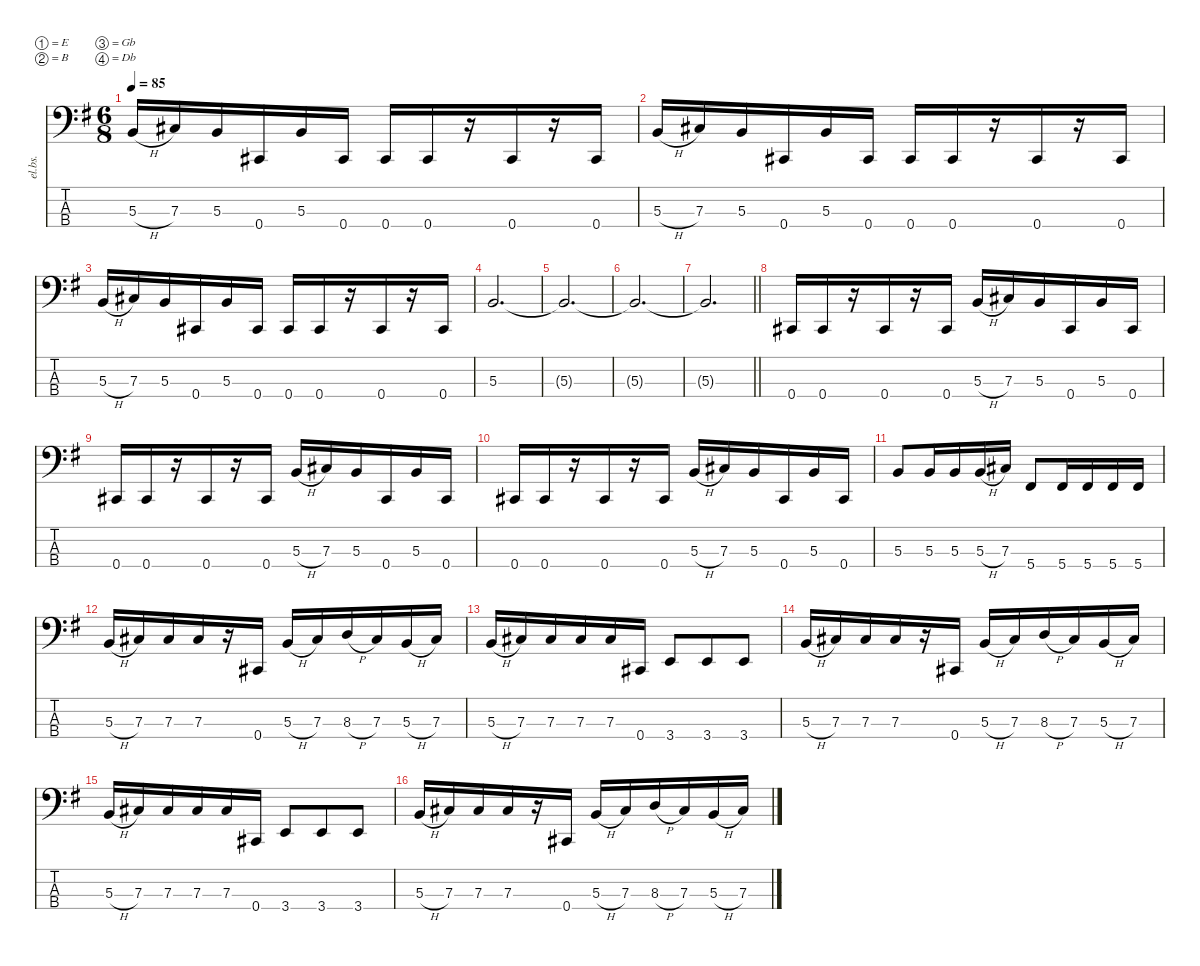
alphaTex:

\defaultSystemsLayout 4
\hideDynamics
\bracketExtendMode nobrackets
\otherSystemsTrackNameOrientation horizontal
\track ("Paz Lenchantin" "el.bs.") {instrument electricbasspick}
\staff {score tabs}
\tuning (E2 B1 Gb1 Db1)
\ts (6 8)
\tempo 85
\clef f4
\ks eminor
5.3{h acc forcenatural}.16{dy f} 7.3{acc #}.16 5.3{acc forcenatural}.16 0.4{acc #}.16 5.3{acc forcenatural}.16 0.4{acc #}.16 0.4{acc #}.16 0.4{acc #}.16 r.16 0.4{acc #}.16 r.16 0.4{acc #}.16 |
5.3{h acc forcenatural}.16 7.3{acc #}.16 5.3{acc forcenatural}.16 0.4{acc #}.16 5.3{acc forcenatural}.16 0.4{acc #}.16 0.4{acc #}.16 0.4{acc #}.16 r.16 0.4{acc #}.16 r.16 0.4{acc #}.16 |
5.3{h acc forcenatural}.16 7.3{acc #}.16 5.3{acc forcenatural}.16 0.4{acc #}.16 5.3{acc forcenatural}.16 0.4{acc #}.16 0.4{acc #}.16 0.4{acc #}.16 r.16 0.4{acc #}.16 r.16 0.4{acc #}.16 |
5.3{acc forcenatural}.2{d} |
5.3{t acc forcenatural}.2{d} |
5.3{t acc forcenatural}.2{d} |
\barLineRight lightlight
5.3{t acc forcenatural}.2{d} |
0.4{acc #}.16 0.4{acc #}.16 r.16 0.4{acc #}.16 r.16 0.4{acc #}.16 5.3{h acc forcenatural}.16 7.3{acc #}.16 5.3{acc forcenatural}.16 0.4{acc #}.16 5.3{acc forcenatural}.16 0.4{acc #}.16 |
0.4{acc #}.16 0.4{acc #}.16 r.16 0.4{acc #}.16 r.16 0.4{acc #}.16 5.3{h acc forcenatural}.16 7.3{acc #}.16 5.3{acc forcenatural}.16 0.4{acc #}.16 5.3{acc forcenatural}.16 0.4{acc #}.16 |
0.4{acc #}.16 0.4{acc #}.16 r.16 0.4{acc #}.16 r.16 0.4{acc #}.16 5.3{h acc forcenatural}.16 7.3{acc #}.16 5.3{acc forcenatural}.16 0.4{acc #}.16 5.3{acc forcenatural}.16 0.4{acc #}.16 |
5.3{acc forcenatural}.8 5.3{acc forcenatural}.16 5.3{acc forcenatural}.16 5.3{h acc forcenatural}.16 7.3{acc #}.16 5.4{acc #}.8 5.4{acc #}.16 5.4{acc #}.16 5.4{acc #}.16 5.4{acc #}.16 |
5.3{h acc forcenatural}.16 7.3{acc #}.16 7.3{acc #}.16 7.3{acc #}.16 r.16 0.4{acc #}.16 5.3{h acc forcenatural}.16 7.3{acc #}.16 8.3{h acc forcenatural}.16 7.3{acc #}.16 5.3{h acc forcenatural}.16 7.3{acc #}.16 |
5.3{h acc forcenatural}.16 7.3{acc #}.16 7.3{acc #}.16 7.3{acc #}.16 7.3{acc #}.16 0.4{acc #}.16 3.4{acc forcenatural}.8 3.4{acc forcenatural}.8 3.4{acc forcenatural}.8 |
5.3{h acc forcenatural}.16 7.3{acc #}.16 7.3{acc #}.16 7.3{acc #}.16 r.16 0.4{acc #}.16 5.3{h acc forcenatural}.16 7.3{acc #}.16 8.3{h acc forcenatural}.16 7.3{acc #}.16 5.3{h acc forcenatural}.16 7.3{acc #}.16 |
5.3{h acc forcenatural}.16 7.3{acc #}.16 7.3{acc #}.16 7.3{acc #}.16 7.3{acc #}.16 0.4{acc #}.16 3.4{acc forcenatural}.8 3.4{acc forcenatural}.8 3.4{acc forcenatural}.8 |
5.3{h acc forcenatural}.16 7.3{acc #}.16 7.3{acc #}.16 7.3{acc #}.16 r.16 0.4{acc #}.16 5.3{h acc forcenatural}.16 7.3{acc #}.16 8.3{h acc forcenatural}.16 7.3{acc #}.16 5.3{h acc forcenatural}.16 7.3{acc #}.16
